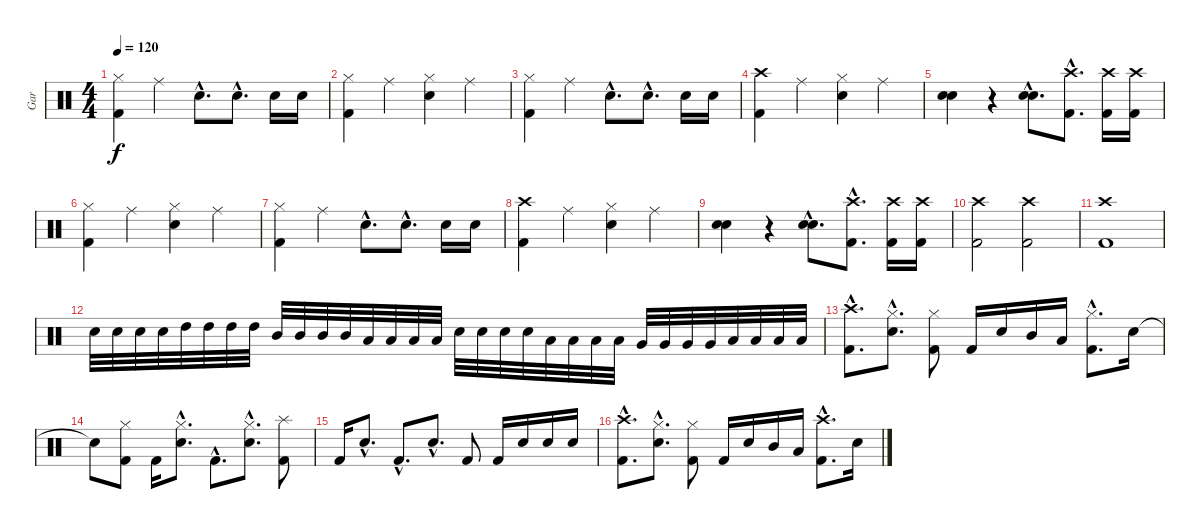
\track ("Gar" "Gar") {instrument percussion}
\staff {score}
\articulation defaults
\ts (4 4)
\tempo 120
\clef neutral
\ks c
("Hi-Hat (closed)" "Kick (hit) 2").4{dy f} "Ride (middle)".4 "Snare (hit) 2"{hac}.8{d} "Snare (hit) 2"{hac}.8{d} "Snare (hit) 2".16 "Snare (hit) 2".16 |
("Hi-Hat (closed)" "Kick (hit) 2").4 "Ride (middle)".4 ("Hi-Hat (closed)" "Snare (hit) 2").4 "Ride (middle)".4 |
("Hi-Hat (closed)" "Kick (hit) 2").4 "Ride (middle)".4 "Snare (hit) 2"{hac}.8{d} "Snare (hit) 2"{hac}.8{d} "Snare (hit) 2".16 "Snare (hit) 2".16 |
("Crash high (hit)" "Kick (hit) 2").4 "Ride (middle)".4 ("Hi-Hat (closed)" "Snare (hit) 2").4 "Ride (middle)".4 |
("Snare (hit) 2" "Snare (hit) 2").4 r.4 ("Snare (hit) 2"{hac} "Snare (hit) 2"{hac}).8{d} ("Crash high (hit)"{hac} "Kick (hit) 2"{hac}).8{d} ("Crash high (hit)" "Kick (hit) 2").16 ("Crash high (hit)" "Kick (hit) 2").16 |
("Hi-Hat (closed)" "Kick (hit) 2").4 "Ride (middle)".4 ("Hi-Hat (closed)" "Snare (hit) 2").4 "Ride (middle)".4 |
("Hi-Hat (closed)" "Kick (hit) 2").4 "Ride (middle)".4 "Snare (hit) 2"{hac}.8{d} "Snare (hit) 2"{hac}.8{d} "Snare (hit) 2".16 "Snare (hit) 2".16 |
("Crash high (hit)" "Kick (hit) 2").4 "Ride (middle)".4 ("Hi-Hat (closed)" "Snare (hit) 2").4 "Ride (middle)".4 |
("Snare (hit) 2" "Snare (hit) 2").4 r.4 ("Snare (hit) 2"{hac} "Snare (hit) 2"{hac}).8{d} ("Crash high (hit)"{hac} "Kick (hit) 2"{hac}).8{d} ("Crash high (hit)" "Kick (hit) 2").16 ("Crash high (hit)" "Kick (hit) 2").16 |
("Crash high (hit)" "Kick (hit) 2").2 ("Crash high (hit)" "Kick (hit) 2").2 |
("Crash high (hit)" "Kick (hit) 2").1 |
"Snare (hit) 2".32 "Snare (hit) 2".32 "Snare (hit) 2".32 "Snare (hit) 2".32 "High Tom (hit)".32 "High Tom (hit)".32 "High Tom (hit)".32 "High Tom (hit)".32 "Mid Tom (hit)".32 "Mid Tom (hit)".32 "Mid Tom (hit)".32 "Mid Tom (hit)".32 "Low Tom (hit)".32 "Low Tom (hit)".32 "Low Tom (hit)".32 "Low Tom (hit)".32 "Snare (hit) 2".32 "Snare (hit) 2".32 "Snare (hit) 2".32 "Snare (hit) 2".32 "Low Tom (hit)".32 "Low Tom (hit)".32 "Low Tom (hit)".32 "Low Tom (hit)".32 "Very Low Tom (hit)".32 "Very Low Tom (hit)".32 "Very Low Tom (hit)".32 "Very Low Tom (hit)".32 "Low Floor Tom (hit)".32 "Low Floor Tom (hit)".32 "Low Floor Tom (hit)".32 "Low Floor Tom (hit)".32 |
("Crash high (hit)"{hac} "Kick (hit) 2"{hac}).8{d} ("Hi-Hat (closed)"{hac} "Snare (hit) 2"{hac}).8{d} ("Hi-Hat (closed)" "Kick (hit) 2").8 "Kick (hit) 2".16 "Electric Snare (hit)".16 "Mid Tom (hit)".16 "Low Tom (hit)".16 ("Hi-Hat (closed)"{hac} "Kick (hit) 2"{hac}).8{d} "Electric Snare (hit)".16 |
"Snare (hit)"{t}.8 ("Hi-Hat (closed)" "Kick (hit) 2").8 "Kick (hit) 2".16 ("Hi-Hat (closed)"{hac} "Electric Snare (hit)"{hac}).8{d} "Kick (hit) 2"{hac}.8{d} ("Hi-Hat (closed)"{hac} "Electric Snare (hit)"{hac}).8{d} ("Splash (hit)" "Kick (hit) 2").8 |
"Kick (hit) 2".16 "Electric Snare (hit)"{hac}.8{d} "Kick (hit) 2"{hac}.8{d} "Electric Snare (hit)"{hac}.8{d} "Kick (hit) 2".8 "Kick (hit) 2".16 "Snare (hit) 2".16 "Snare (hit) 2".16 "Snare (hit) 2".16 |
("Crash high (hit)"{hac} "Kick (hit) 2"{hac}).8{d} ("Hi-Hat (closed)"{hac} "Snare (hit) 2"{hac}).8{d} ("Hi-Hat (closed)" "Kick (hit) 2").8 "Kick (hit) 2".16 "Electric Snare (hit)".16 "Mid Tom (hit)".16 "Low Tom (hit)".16 ("Crash high (hit)"{hac} "Kick (hit) 2"{hac}).8{d} "Electric Snare (hit)".16
